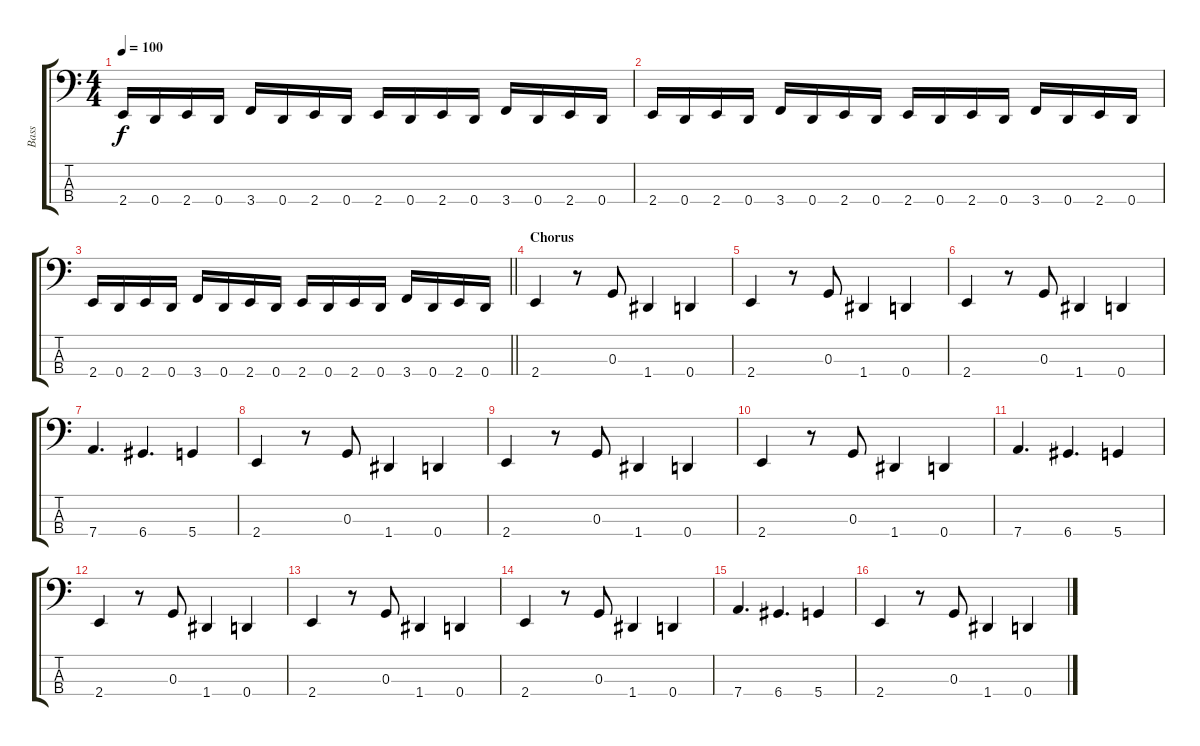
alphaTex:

\track ("Bass" "Bass") {instrument electricbassfinger}
\staff {score tabs}
\tuning (F2 C2 G1 D1) {hide}
\ts (4 4)
\tempo 100
\clef f4
\ks c
2.4.16{dy f} 0.4.16 2.4.16 0.4.16 3.4.16 0.4.16 2.4.16 0.4.16 2.4.16 0.4.16 2.4.16 0.4.16 3.4.16 0.4.16 2.4.16 0.4.16 |
2.4.16 0.4.16 2.4.16 0.4.16 3.4.16 0.4.16 2.4.16 0.4.16 2.4.16 0.4.16 2.4.16 0.4.16 3.4.16 0.4.16 2.4.16 0.4.16 |
\barLineRight lightlight
2.4.16 0.4.16 2.4.16 0.4.16 3.4.16 0.4.16 2.4.16 0.4.16 2.4.16 0.4.16 2.4.16 0.4.16 3.4.16 0.4.16 2.4.16 0.4.16 |
\section ("" "Chorus")
2.4.4 r.8 0.3.8 1.4.4 0.4.4 |
2.4.4 r.8 0.3.8 1.4.4 0.4.4 |
2.4.4 r.8 0.3.8 1.4.4 0.4.4 |
7.4.4{d} 6.4.4{d} 5.4.4 |
2.4.4 r.8 0.3.8 1.4.4 0.4.4 |
2.4.4 r.8 0.3.8 1.4.4 0.4.4 |
2.4.4 r.8 0.3.8 1.4.4 0.4.4 |
7.4.4{d} 6.4.4{d} 5.4.4 |
2.4.4 r.8 0.3.8 1.4.4 0.4.4 |
2.4.4 r.8 0.3.8 1.4.4 0.4.4 |
2.4.4 r.8 0.3.8 1.4.4 0.4.4 |
7.4.4{d} 6.4.4{d} 5.4.4 |
2.4.4 r.8 0.3.8 1.4.4 0.4.4
